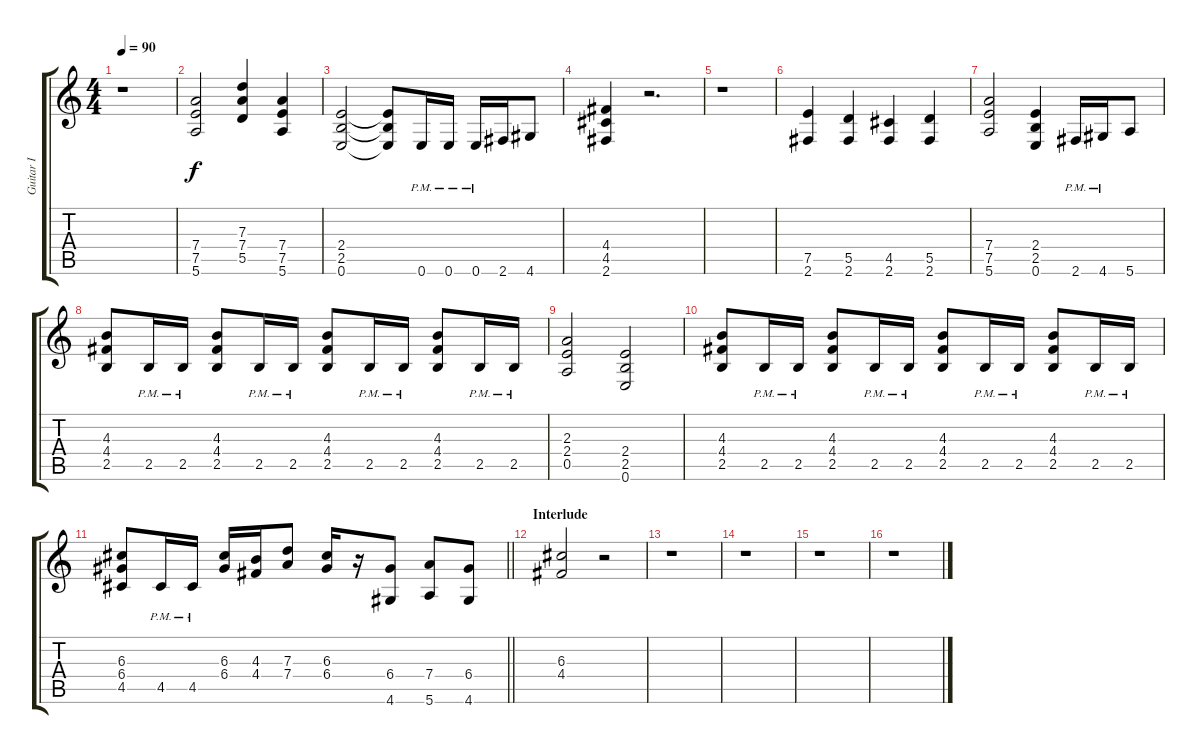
\track ("Guitar I" "Guitar I") {instrument overdrivenguitar}
\staff {score tabs}
\tuning (E4 B3 G3 D3 A2 E2) {hide}
\ts (4 4)
\tempo 90
\clef g2
\ks c
r.1{dy f} |
(7.4 7.5 5.6).2 (7.3 7.4 5.5).4 (7.4 7.5 5.6).4 |
(2.4 2.5 0.6).2 (2.4{t} 2.5{t} 0.6{t}).8 0.6{pm}.16 0.6{pm}.16 0.6{pm}.16 2.6.16 4.6.8 |
(4.4 4.5 2.6).4 r.2{d} |
r.1 |
(7.5 2.6).4 (5.5 2.6).4 (4.5 2.6).4 (5.5 2.6).4 |
(7.4 7.5 5.6).2 (2.4 2.5 0.6).4 2.6{pm}.16 4.6{pm}.16 5.6.8 |
(4.3 4.4 2.5).8 2.5{pm}.16 2.5{pm}.16 (4.3 4.4 2.5).8 2.5{pm}.16 2.5{pm}.16 (4.3 4.4 2.5).8 2.5{pm}.16 2.5{pm}.16 (4.3 4.4 2.5).8 2.5{pm}.16 2.5{pm}.16 |
(2.3 2.4 0.5).2 (2.4 2.5 0.6).2 |
(4.3 4.4 2.5).8 2.5{pm}.16 2.5{pm}.16 (4.3 4.4 2.5).8 2.5{pm}.16 2.5{pm}.16 (4.3 4.4 2.5).8 2.5{pm}.16 2.5{pm}.16 (4.3 4.4 2.5).8 2.5{pm}.16 2.5{pm}.16 |
\barLineRight lightlight
(6.3 6.4 4.5).8 4.5{pm}.16 4.5{pm}.16 (6.3 6.4).16 (4.3 4.4).16 (7.3 7.4).8 (6.3 6.4).16 r.16 (6.4 4.6).8 (7.4 5.6).8 (6.4 4.6).8 |
\section ("" "Interlude")
(6.3 4.4).2 r.2 |
r.1 |
r.1 |
r.1 |
r.1
